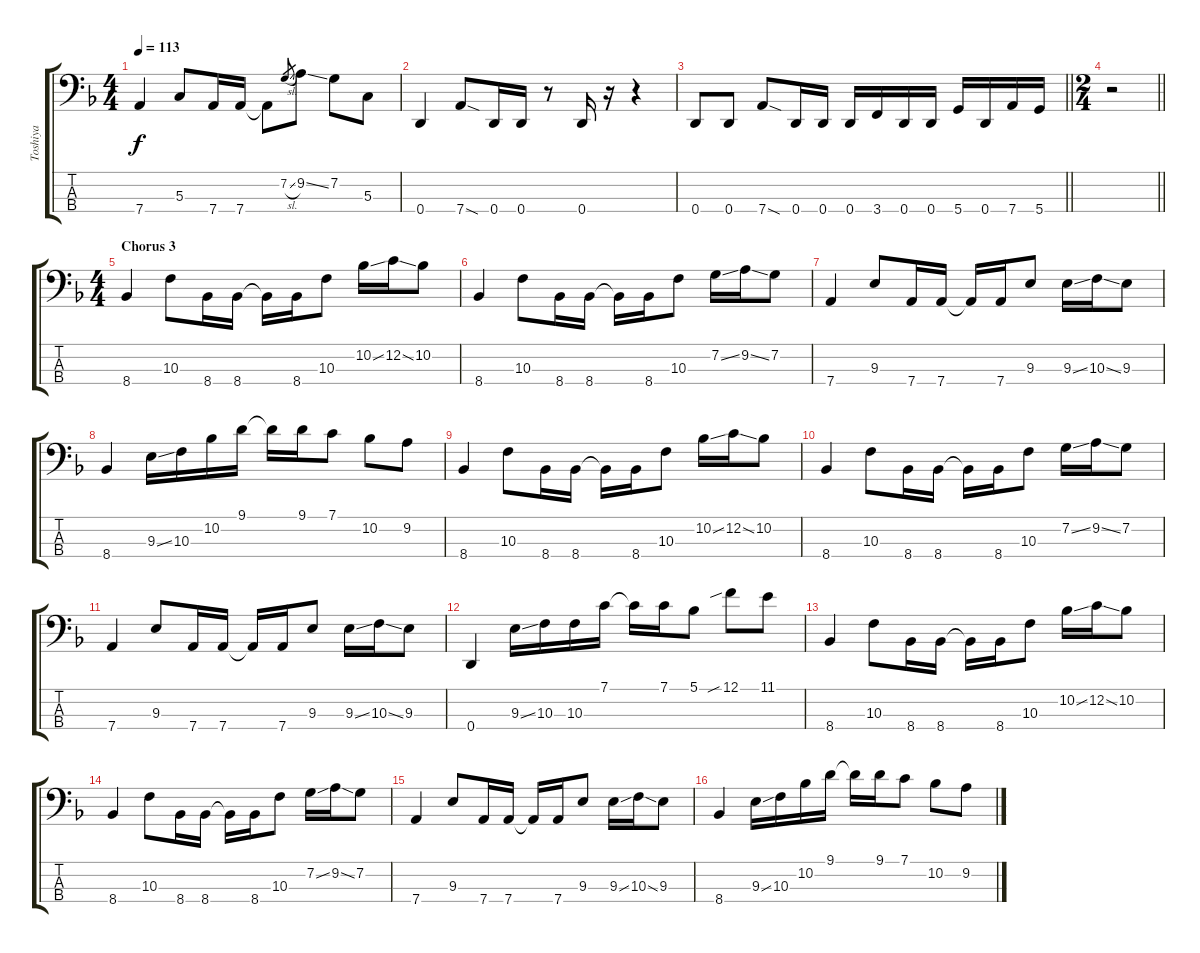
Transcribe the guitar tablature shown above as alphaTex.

\track ("Toshiya" "Toshiya") {instrument electricbasspick}
\staff {score tabs}
\tuning (F2 C2 G1 D1) {hide}
\ts (4 4)
\tempo 113
\clef f4
\ks f
7.4.4{dy f} 5.3.8 7.4.16 7.4.16 7.4{t}.8 7.2{sl}.8{gr} 9.2{ss}.8 7.2.8 5.3.8 |
0.4.4 7.4{sod}.8 0.4.16 0.4.16 r.8 0.4.16 r.16 r.4 |
\barLineRight lightlight
0.4.8 0.4.8 7.4{sod}.8 0.4.16 0.4.16 0.4.16 3.4.16 0.4.16 0.4.16 5.4.16 0.4.16 7.4.16 5.4.16 |
\ts (2 4)
\barLineRight lightlight
r.2 |
\ts (4 4)
\section ("" "Chorus 3")
8.4.4 10.3.8 8.4.16 8.4.16 8.4{t}.16 8.4.16 10.3.8 10.2{ss}.16 12.2{ss}.16 10.2.8 |
8.4.4 10.3.8 8.4.16 8.4.16 8.4{t}.16 8.4.16 10.3.8 7.2{ss}.16 9.2{ss}.16 7.2.8 |
7.4.4 9.3.8 7.4.16 7.4.16 7.4{t}.16 7.4.16 9.3.8 9.3{ss}.16 10.3{ss}.16 9.3.8 |
8.4.4 9.3{ss}.16 10.3.16 10.2.16 9.1.16 9.1{t}.16 9.1.16 7.1.8 10.2.8 9.2.8 |
8.4.4 10.3.8 8.4.16 8.4.16 8.4{t}.16 8.4.16 10.3.8 10.2{ss}.16 12.2{ss}.16 10.2.8 |
8.4.4 10.3.8 8.4.16 8.4.16 8.4{t}.16 8.4.16 10.3.8 7.2{ss}.16 9.2{ss}.16 7.2.8 |
7.4.4 9.3.8 7.4.16 7.4.16 7.4{t}.16 7.4.16 9.3.8 9.3{ss}.16 10.3{ss}.16 9.3.8 |
0.4.4 9.3{ss}.16 10.3.16 10.3.16 7.1.16 7.1{t}.16 7.1.16 5.1.8 12.1{sib}.8 11.1.8 |
8.4.4 10.3.8 8.4.16 8.4.16 8.4{t}.16 8.4.16 10.3.8 10.2{ss}.16 12.2{ss}.16 10.2.8 |
8.4.4 10.3.8 8.4.16 8.4.16 8.4{t}.16 8.4.16 10.3.8 7.2{ss}.16 9.2{ss}.16 7.2.8 |
7.4.4 9.3.8 7.4.16 7.4.16 7.4{t}.16 7.4.16 9.3.8 9.3{ss}.16 10.3{ss}.16 9.3.8 |
8.4.4 9.3{ss}.16 10.3.16 10.2.16 9.1.16 9.1{t}.16 9.1.16 7.1.8 10.2.8 9.2.8
